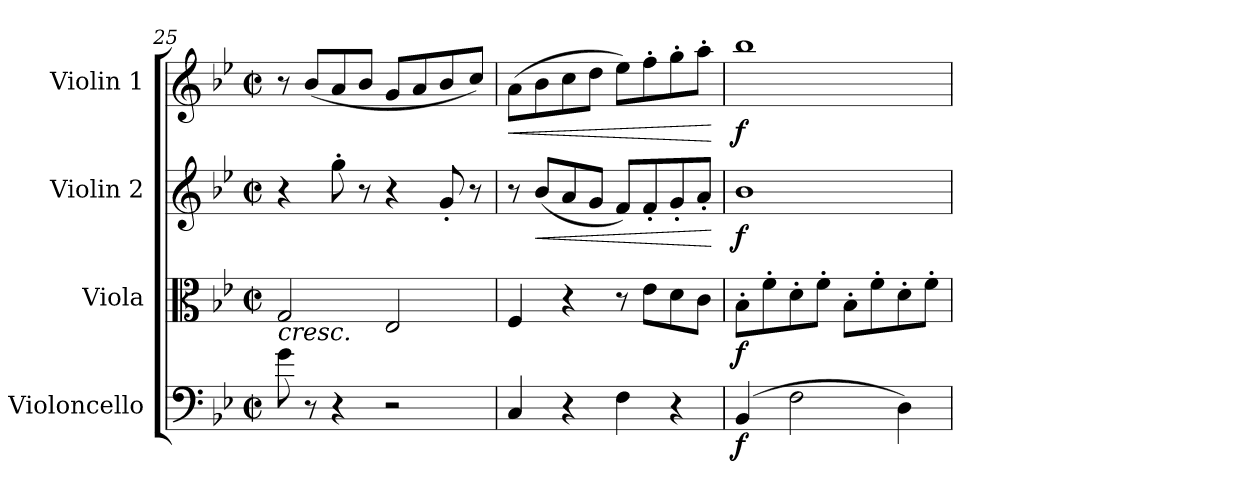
**kern	**dynam	**kern	**dynam	**kern	**dynam	**kern	**dynam
*part4	*part4	*part3	*part3	*part2	*part2	*part1	*part1
*staff4	*staff4	*staff3	*staff3	*staff2	*staff2	*staff1	*staff1
*I"Violoncello	*	*I"Viola	*	*I"Violin 2	*	*I"Violin 1	*
*I'Vc	*	*I'Vla	*	*I'Vln	*	*I'Vln	*
!!LO:LB:g=z
*clefF4	*	*clefC3	*	*clefG2	*	*clefG2	*
*k[b-e-]	*	*k[b-e-]	*	*k[b-e-]	*	*k[b-e-]	*
*M2/2	*	*M2/2	*	*M2/2	*	*M2/2	*
*met(c|)	*	*met(c|)	*	*met(c|)	*	*met(c|)	*
=25	=25	=25	=25	=25	=25	=25	=25
!	!	!LO:TX:b:i:t=cresc.	!	!	!	!	!
8g\	.	2G/	.	4r	.	8r	.
8r	.	.	.	.	.	(8b-/L	.
4r	.	.	.	8gg'\	.	8a/	.
.	.	.	.	8r	.	8b-/J	.
2r	.	2E-/	.	4r	.	8g/L	.
.	.	.	.	.	.	8a/	.
.	.	.	.	8g'/	.	8b-/	.
.	.	.	.	8r	.	8cc/J)	.
=26	=26	=26	=26	=26	=26	=26	=26
!	!	!	!	!	!	!	!LO:HP:b
4C/	.	4F/	.	8r	.	(8a\L	<
!	!	!	!	!	!LO:HP:b	!	!
.	.	.	.	(<8b-/L	<	8b-\	.
4r	.	4r	.	8a/	.	8cc\	.
.	.	.	.	8g/J	.	8dd\J	.
4F\	.	8r	.	8f/L)	.	8ee-\L)	.
.	.	8e-\L	.	8f'/	.	8ff'\	.
4r	.	8d\	.	8g'/	.	8gg'\	.
.	.	8c\J	.	8a'/J	.	8aa'\J	.
.	.	.	.	.	[	.	[
=27	=27	=27	=27	=27	=27	=27	=27
!	!LO:DY:b	!	!LO:DY:b	!	!LO:DY:b	!	!LO:DY:b
(4BB-/	f	8B-'\L	f	1b-	f	1bb-	f
.	.	8f'\	.	.	.	.	.
2F\	.	8d'\	.	.	.	.	.
.	.	8f'\J	.	.	.	.	.
.	.	8B-'\L	.	.	.	.	.
.	.	8f'\	.	.	.	.	.
4D\)	.	8d'\	.	.	.	.	.
.	.	8f'\J	.	.	.	.	.
=	=	=	=	=	=	=	=
*-	*-	*-	*-	*-	*-	*-	*-
